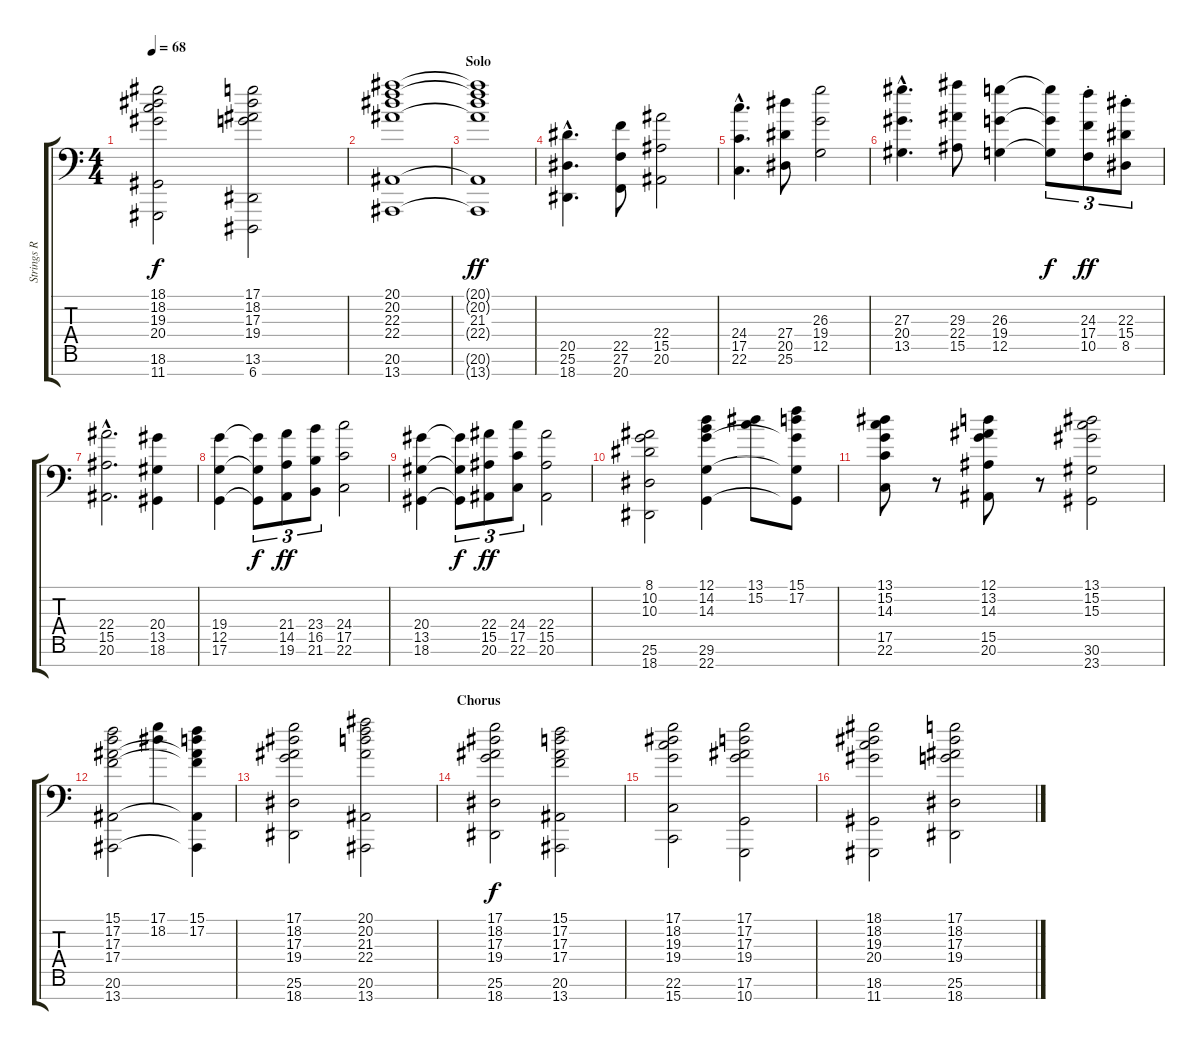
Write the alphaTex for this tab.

\track ("Strings R" "Strings R") {instrument stringensemble1}
\staff {score tabs}
\tuning (D4 A3 F3 C3 G2 D1 A0) {hide}
\ts (4 4)
\tempo 68
\clef f4
\ks c
(18.1 18.2 19.3 20.4 18.6 11.7).2{dy f} (17.1 18.2 17.3 19.4 13.6 6.7).2 |
(20.1 20.2 22.3 22.4 20.6 13.7).1 |
\section ("" "Solo")
(20.1{t} 20.2{t} 21.3 22.4{t} 20.6{t} 13.7{t}).1{dy ff} |
(20.5{hac} 25.6{hac} 18.7{hac}).4{d} (22.5 27.6 20.7).8 (22.4 15.5 20.6).2 |
(24.4{hac} 17.5{hac} 22.6{hac}).4{d} (27.4 20.5 25.6).8 (26.3 19.4 12.5).2 |
(27.3{hac} 20.4{hac} 13.5{hac}).4{d} (29.3 22.4 15.5).8 (26.3 19.4 12.5).4 (26.3{t} 19.4{t} 12.5{t}).8{tu (3 2) dy f} (24.3{st} 17.4{st} 10.5{st}).8{tu (3 2) dy ff} (22.3{st} 15.4{st} 8.5{st}).8{tu (3 2)} |
(22.4{hac} 15.5{hac} 20.6{hac}).2{d} (20.4 13.5 18.6).4 |
(19.4 12.5 17.6).4 (19.4{t} 12.5{t} 17.6{t}).8{tu (3 2) dy f} (21.4 14.5 19.6).8{tu (3 2) dy ff} (23.4 16.5 21.6).8{tu (3 2)} (24.4 17.5 22.6).2 |
(20.4 13.5 18.6).4 (20.4{t} 13.5{t} 18.6{t}).8{tu (3 2) dy f} (22.4 15.5 20.6).8{tu (3 2) dy ff} (24.4 17.5 22.6).8{tu (3 2)} (22.4 15.5 20.6).2 |
(8.1 10.2 10.3 25.6 18.7).2 (12.1 14.2 14.3 29.6 22.7).4 (13.1 15.2).8 (15.1 17.2 14.3{t} 29.6{t} 22.7{t}).8 |
(13.1 15.2 14.3 17.5 22.6).8 r.8 (12.1 13.2 14.3 15.5 20.6).8 r.8 (13.1 15.2 15.3 30.6 23.7).2 |
(15.1 17.2 17.3 17.4 20.6 13.7).2 (17.1 18.2).4 (15.1 17.2 17.3{t} 17.4{t} 20.6{t} 13.7{t}).4 |
(17.1 18.2 17.3 19.4 25.6 18.7).2 (20.1 20.2 21.3 22.4 20.6 13.7).2 |
\section ("" "Chorus")
(17.1 18.2 17.3 19.4 25.6 18.7).2{dy f} (15.1 17.2 17.3 17.4 20.6 13.7).2 |
(17.1 18.2 19.3 19.4 22.6 15.7).2 (17.1 17.2 17.3 19.4 17.6 10.7).2 |
(18.1 18.2 19.3 20.4 18.6 11.7).2 (17.1 18.2 17.3 19.4 25.6 18.7).2
